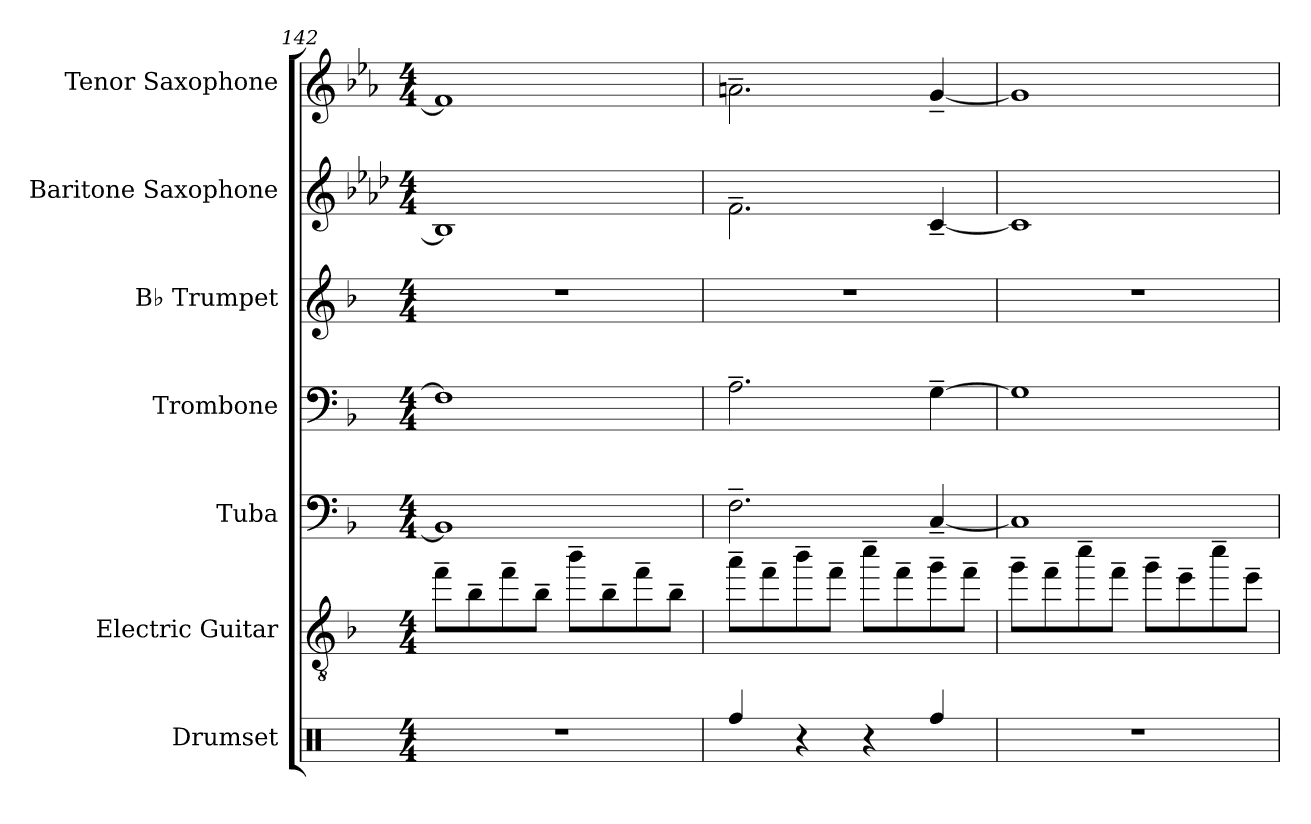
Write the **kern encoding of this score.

**kern	**kern	**kern	**kern	**kern	**kern	**kern
*part7	*part6	*part5	*part4	*part3	*part2	*part1
*staff7	*staff6	*staff5	*staff4	*staff3	*staff2	*staff1
*I"Drumset	*I"Electric Guitar	*I"Tuba	*I"Trombone	*I"B♭ Trumpet	*I"Baritone Saxophone	*I"Tenor Saxophone
*I'Drs.	*I'El. Guit.	*I'Tba.	*I'Tbn.	*I'B♭ Tpt.	*I'Bar. Sax.	*I'T. Sax.
*clefX	*clefGv2	*clefF4	*clefF4	*clefG2	*clefG2	*clefG2
*	*	*	*	*ITrd1c2	*ITrd12c21	*ITrd8c14
*k[]	*k[b-]	*k[b-]	*k[b-]	*k[b-e-a-]	*k[b-e-a-d-]	*k[b-e-a-]
*M4/4	*M4/4	*M4/4	*M4/4	*M4/4	*M4/4	*M4/4
=142	=142	=142	=142	=142	=142	=142
1r	8ff~\L	1BB-]	1F]	1r	1BB-]	1F]
.	8b-~\	.	.	.	.	.
.	8ff~\	.	.	.	.	.
.	8b-~\J	.	.	.	.	.
.	8bb-~\L	.	.	.	.	.
.	8b-~\	.	.	.	.	.
.	8ff~\	.	.	.	.	.
.	8b-~\J	.	.	.	.	.
!!LO:PB:g=z
=143	=143	=143	=143	=143	=143	=143
4Rff/	8aa~\L	2.F~\	2.A~\	1r	2.F~\	2.An~\
.	8ff~\	.	.	.	.	.
4r	8bb-~\	.	.	.	.	.
.	8ff~\J	.	.	.	.	.
4r	8ccc~\L	.	.	.	.	.
.	8ff~\	.	.	.	.	.
4Rff/	8gg~\	[4C~/	[4G~\	.	[4C~/	[4G~/
.	8ff~\J	.	.	.	.	.
=144	=144	=144	=144	=144	=144	=144
1r	8gg~\L	1C]	1G]	1r	1C]	1G]
.	8ff~\	.	.	.	.	.
.	8ccc~\	.	.	.	.	.
.	8ff~\J	.	.	.	.	.
.	8gg~\L	.	.	.	.	.
.	8ee~\	.	.	.	.	.
.	8ccc~\	.	.	.	.	.
.	8ee~\J	.	.	.	.	.
=	=	=	=	=	=	=
*-	*-	*-	*-	*-	*-	*-
